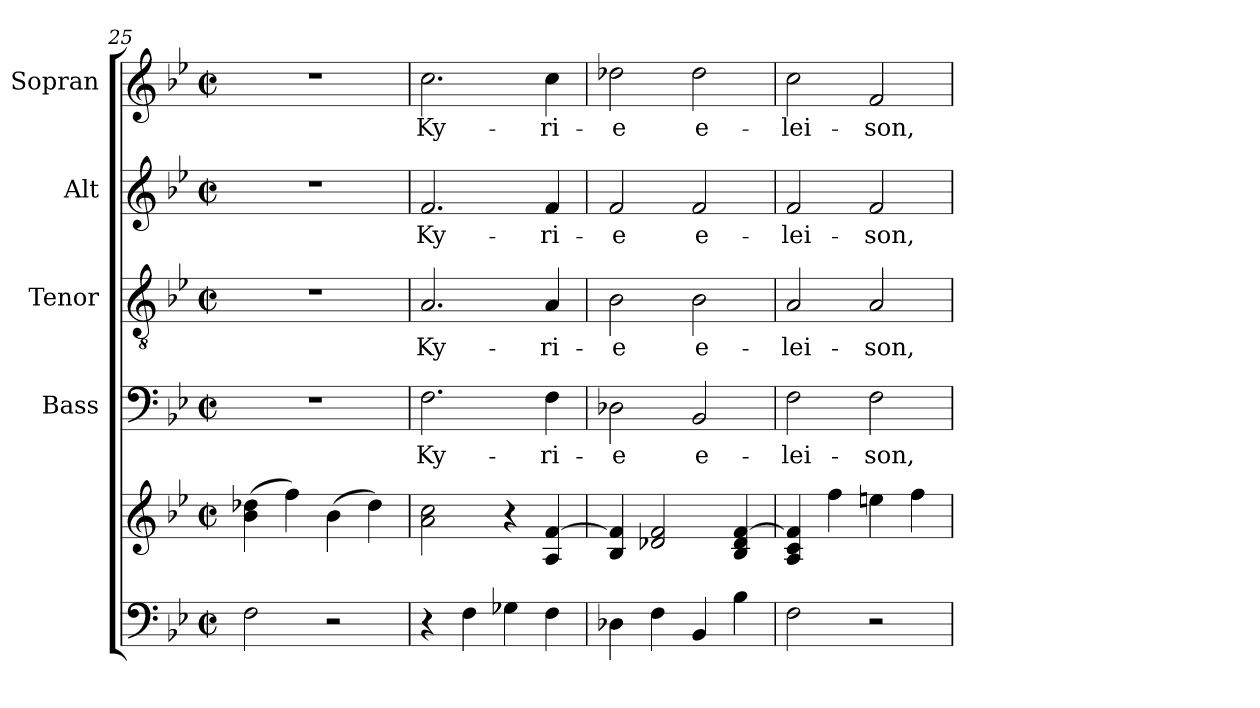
**kern	**kern	**kern	**text	**kern	**text	**kern	**text	**kern	**text
*part5	*part5	*part4	*part4	*part3	*part3	*part2	*part2	*part1	*part1
*staff6	*staff5	*staff4	*staff4	*staff3	*staff3	*staff2	*staff2	*staff1	*staff1
*	*	*I"Bass	*	*I"Tenor	*	*I"Alt	*	*I"Sopran	*
*	*	*I'B.	*	*I'T.	*	*I'A.	*	*I'S.	*
*clefF4	*clefG2	*clefF4	*	*clefGv2	*	*clefG2	*	*clefG2	*
*k[b-e-]	*k[b-e-]	*k[b-e-]	*	*k[b-e-]	*	*k[b-e-]	*	*k[b-e-]	*
*B-:	*B-:	*B-:	*	*B-:	*	*B-:	*	*B-:	*
*M2/2	*M2/2	*M2/2	*	*M2/2	*	*M2/2	*	*M2/2	*
*met(c|)	*met(c|)	*met(c|)	*	*met(c|)	*	*met(c|)	*	*met(c|)	*
=25	=25	=25	=25	=25	=25	=25	=25	=25	=25
2F\	(>4b-\ 4dd-X\	1r	.	1r	.	1r	.	1r	.
.	4ff\)	.	.	.	.	.	.	.	.
2r	(>4b-\	.	.	.	.	.	.	.	.
.	4dd-\)	.	.	.	.	.	.	.	.
!!LO:PB:g=z
=26	=26	=26	=26	=26	=26	=26	=26	=26	=26
!	!	!	!LO:LY:b	!	!LO:LY:b	!	!LO:LY:b	!	!LO:LY:b
4r	2a\ 2cc\	2.F\	Ky-	2.A/	Ky-	2.f/	Ky-	2.cc\	Ky-
4F\	.	.	.	.	.	.	.	.	.
4G-X\	4r	.	.	.	.	.	.	.	.
!	!	!	!LO:LY:b	!	!LO:LY:b	!	!LO:LY:b	!	!LO:LY:b
4F\	4A/ [>4f/	4F\	-ri-	4A/	-ri-	4f/	-ri-	4cc\	-ri-
=27	=27	=27	=27	=27	=27	=27	=27	=27	=27
!	!	!	!LO:LY:b	!	!LO:LY:b	!	!LO:LY:b	!	!LO:LY:b
4D-X\	4B-/ 4f/]	2D-X\	-e	2B-\	-e	2f/	-e	2dd-X\	-e
4F\	2d-X/ 2f/	.	.	.	.	.	.	.	.
!	!	!	!LO:LY:b	!	!LO:LY:b	!	!LO:LY:b	!	!LO:LY:b
4BB-/	.	2BB-/	e-	2B-\	e-	2f/	e-	2dd-\	e-
4B-\	4B-/ 4d-/ [>4f/	.	.	.	.	.	.	.	.
=28	=28	=28	=28	=28	=28	=28	=28	=28	=28
!	!	!	!LO:LY:b	!	!LO:LY:b	!	!LO:LY:b	!	!LO:LY:b
2F\	4A/ 4c/ 4f/]	2F\	-lei-	2A/	-lei-	2f/	-lei-	2cc\	-lei-
.	4ff\	.	.	.	.	.	.	.	.
!	!	!	!LO:LY:b	!	!LO:LY:b	!	!LO:LY:b	!	!LO:LY:b
2r	4een\	2F\	-son,	2A/	-son,	2f/	-son,	2f/	-son,
.	4ff\	.	.	.	.	.	.	.	.
=	=	=	=	=	=	=	=	=	=
*-	*-	*-	*-	*-	*-	*-	*-	*-	*-
